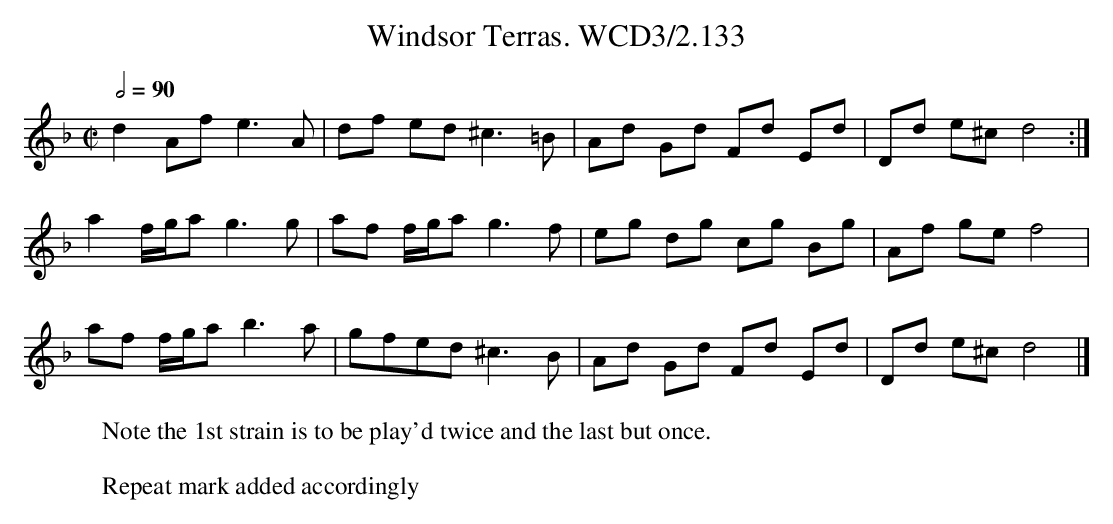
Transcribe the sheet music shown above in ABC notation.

X:1
T:Windsor Terras. WCD3/2.133
M:C|
L:1/8
Q:1/2=90
K:Dm
d2Af e3A|df ed ^c3=B|Ad Gd Fd Ed|Dd e^c d4:|
a2f/g/a g3 g|af f/g/a g3f|eg dg cg Bg|Af ge f4|
af f/g/a b3a|gfed ^c3B|Ad Gd Fd Ed|Dd e^c d4|]
W:Note the 1st strain is to be play'd twice and the last but once.
W:
W:Repeat mark added accordingly
